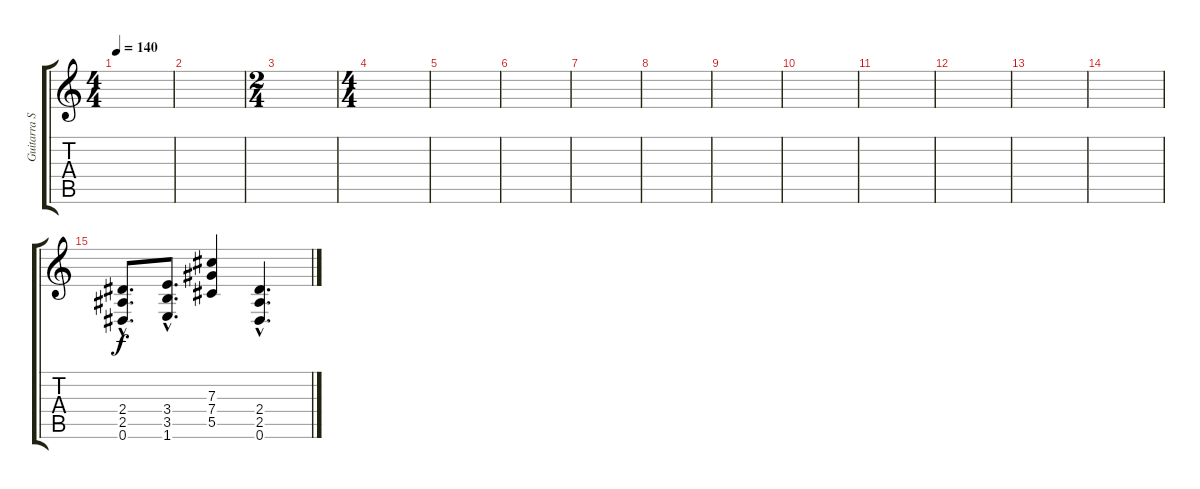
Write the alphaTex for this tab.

\track ("Guitarra Solista" "Guitarra S") {instrument distortionguitar}
\staff {score tabs}
\tuning (Eb4 Bb3 Gb3 Db3 Ab2 Eb2) {hide}
\ts (4 4)
\tempo 140
\clef g2
\ks c
|
|
\ts (2 4)
|
\ts (4 4)
|
|
|
|
|
|
|
|
|
|
|
(2.4{hac} 2.5{hac} 0.6{hac}).8{d} (3.4{hac} 3.5{hac} 1.6{hac}).8{d} (7.3 7.4 5.5).4 (2.4{hac} 2.5{hac} 0.6{hac}).4{d}
